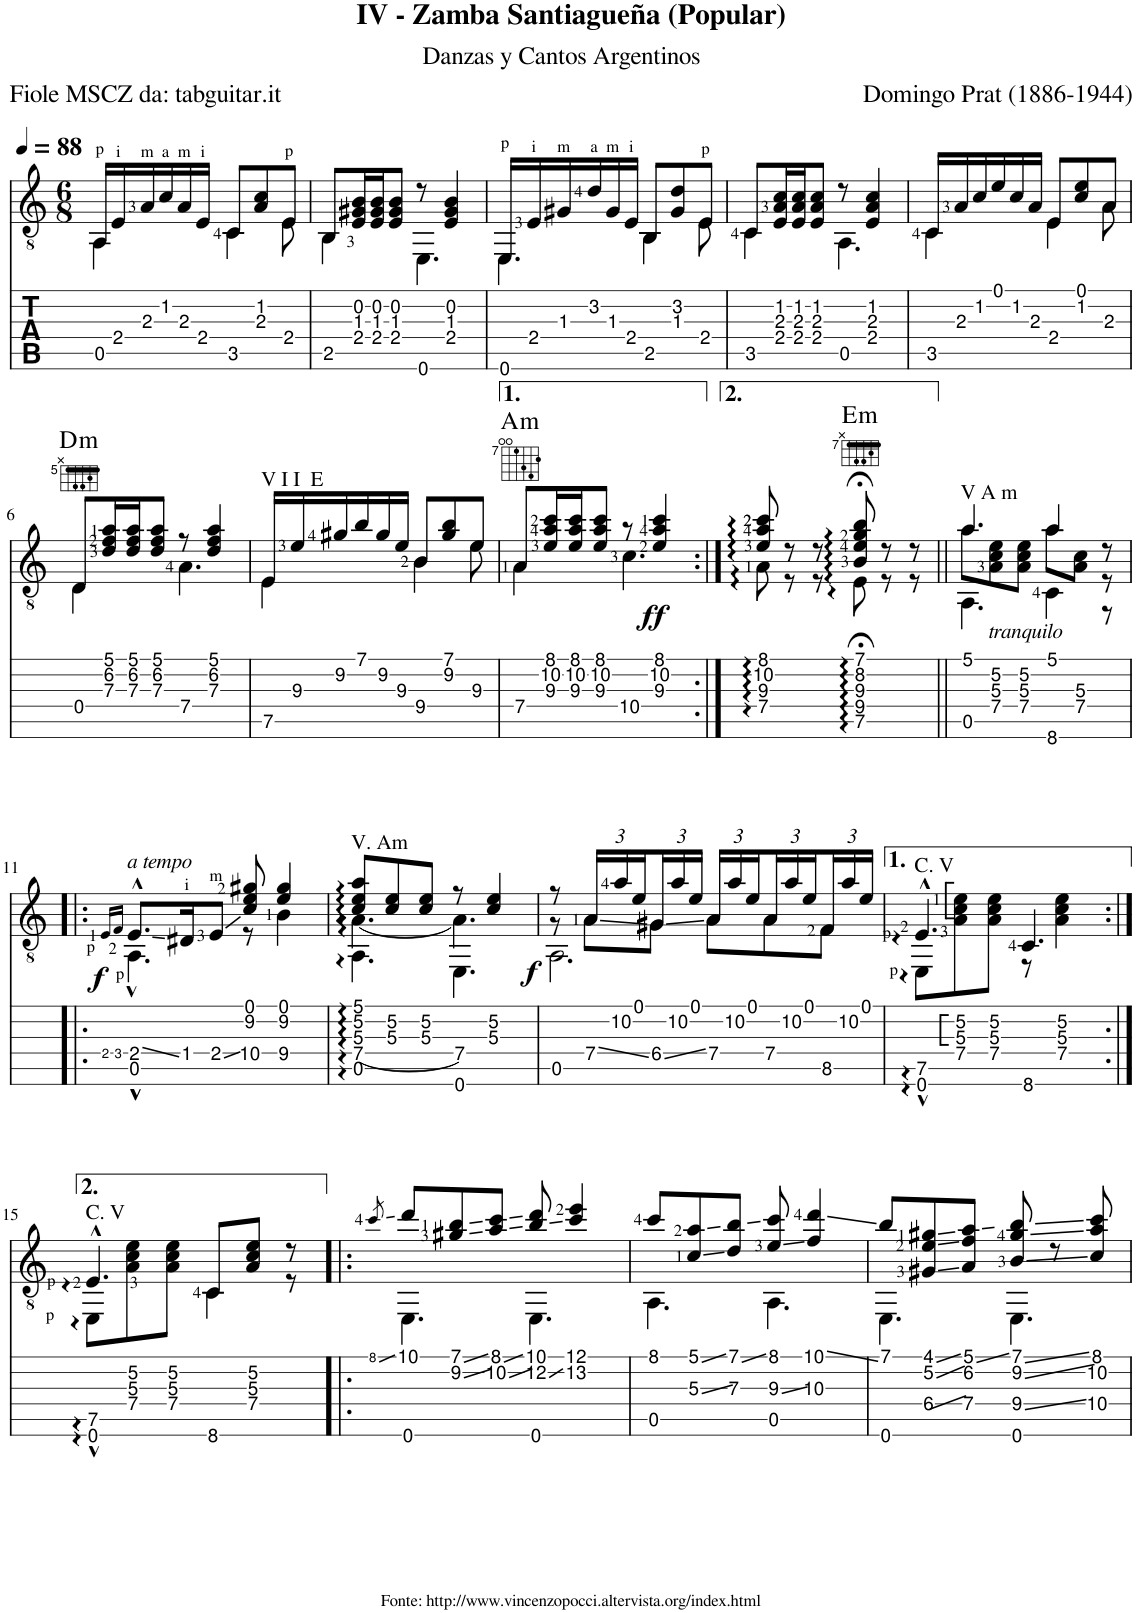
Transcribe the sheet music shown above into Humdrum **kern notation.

**kern	**kern	**dynam	**harte
*part1	*part1	*part1	*part1
*staff2	*staff1	*staff1/2	*
*I"Guitar	*	*	*
*I'Guit.	*	*	*
*stria6	*	*	*
*	*clefGv2	*	*
*k[]	*k[]	*	*
*M6/8	*M6/8	*	*
*MM88	*MM88	*	*
=1	=1	=1	=1
*^	*^	*	*
16AALL	4.AA	16AA/LL	4.AA\	.	.
16E	.	16E/	.	.	.
16A	.	16A/	.	.	.
16c	.	16c/	.	.	.
16A	.	16A/	.	.	.
16EJJ	.	16E/JJ	.	.	.
8CL	4C	8C/L	4C\	.	.
8A\ 8c\	.	8A/ 8c/	.	.	.
8EJ	8E	8E/J	8E\	.	.
=2	=2	=2	=2	=2	=2
8BBL	4.BB	8BB/L	4.BB\	.	.
16E\ 16G#\ 16B\L	.	16E/ 16G#X/ 16B/L	.	.	.
16E\ 16G#\ 16B\J	.	16E/ 16G#/ 16B/J	.	.	.
8E\ 8G#\ 8B\J	.	8E/ 8G#/ 8B/J	.	.	.
8r	4.EE	8r	4.EE\	.	.
4E 4G# 4B	.	4E/ 4G#/ 4B/	.	.	.
=3	=3	=3	=3	=3	=3
16EELL	4.EE	16EE/LL	4.EE\	.	.
16E	.	16E/	.	.	.
16G#	.	16G#X/	.	.	.
16d	.	16d/	.	.	.
16G#	.	16G#/	.	.	.
16EJJ	.	16E/JJ	.	.	.
8BBL	4BB	8BB/L	4BB\	.	.
8G#\ 8d\	.	8G#/ 8d/	.	.	.
8EJ	8E	8E/J	8E\	.	.
=4	=4	=4	=4	=4	=4
8CL	4.C	8C/L	4.C\	.	.
16E\ 16A\ 16c\L	.	16E/ 16A/ 16c/L	.	.	.
16E\ 16A\ 16c\J	.	16E/ 16A/ 16c/J	.	.	.
8E\ 8A\ 8c\J	.	8E/ 8A/ 8c/J	.	.	.
8r	4.AA	8r	4.AA\	.	.
4E 4A 4c	.	4E/ 4A/ 4c/	.	.	.
=5	=5	=5	=5	=5	=5
16CLL	4.C	16C/LL	4.C\	.	.
16A	.	16A/	.	.	.
16c	.	16c/	.	.	.
16e	.	16e/	.	.	.
16c	.	16c/	.	.	.
16AJJ	.	16A/JJ	.	.	.
8EL	4E	8E/L	4E\	.	.
8c\ 8e\	.	8c/ 8e/	.	.	.
8AJ	8A	8A/J	8A\	.	.
!!LO:LB:g=z	!!
=6	=6	=6	=6	=6	=6
!	!	!	!	!	!LO:H:kt=m
8DL	4.D	8D/L	4.D\	.	D:min
16d\ 16f\ 16a\L	.	16d/ 16f/ 16a/L	.	.	.
16d\ 16f\ 16a\J	.	16d/ 16f/ 16a/J	.	.	.
8d\ 8f\ 8a\J	.	8d/ 8f/ 8a/J	.	.	.
8r	4.A	8r	4.A\	.	.
4d 4f 4a	.	4d/ 4f/ 4a/	.	.	.
=7	=7	=7	=7	=7	=7
!	!	!LO:TX:a:t=V I I  E	!	!	!
16ELL	4.E	16E/LL	4.E\	.	.
16e	.	16e/	.	.	.
16g#	.	16g#X/	.	.	.
16b	.	16b/	.	.	.
16g#	.	16g#/	.	.	.
16eJJ	.	16e/JJ	.	.	.
8BL	4B	8B/L	4B\	.	.
8g#\ 8b\	.	8g#/ 8b/	.	.	.
8eJ	8e	8e/J	8e\	.	.
=8	=8	=8	=8	=8	=8
!	!	!	!	!	!LO:H:kt=m
8AL	4.A	8A/L	4.A\	.	A:min
16e\ 16a\ 16cc\L	.	16e/ 16a/ 16cc/L	.	.	.
16e\ 16a\ 16cc\J	.	16e/ 16a/ 16cc/J	.	.	.
8e\ 8a\ 8cc\J	.	8e/ 8a/ 8cc/J	.	.	.
8r	4.c	8r	4.c\	.	.
!	!	!	!	!LO:DY:b	!
4e 4a 4cc	.	4e/ 4a/ 4cc/	.	ff	.
=9:|!	=9:|!	=9:|!	=9:|!	=9:|!	=9:|!
8e 8a 8cc	8A	8e/ 8a/ 8cc/	8A\	.	.
8r	8r	8r	8r	.	.
8r	8r	8r	8r	.	.
!	!	!	!	!	!LO:H:kt=m
8B;< 8e;< 8g;< 8b;<	8E	8B/;< 8e/;< 8g/;< 8b/;<	8E\	.	E:min
8r	8r	8r	8r	.	.
8r	8r	8r	8r	.	.
=10||	=10||	=10||	=10||	=10||	=10||
*	*^	*	*^	*	*
!	!	!	!LO:TX:a:t=V A m	!	!	!	!
4.a	8aL	4.AA	4.a/	8a\L	4.AA\	.	.
!	!LO:TX:a:i:t=tranquilo	!	!	!	!	!	!
.	8A\ 8c\ 8e\	.	.	8A\ 8c\ 8e\	.	.	.
.	8A\ 8c\ 8e\J	.	.	8A\ 8c\ 8e\J	.	.	.
4a	8aL	4C	4a/	8a\L	4C\	.	.
.	8A\ 8c\J	.	.	8A\ 8c\J	.	.	.
8r	8r	8r	8r	8r	8r	.	.
*v	*v	*v	*	*	*	*	*
*	*v	*v	*v	*	*
!!LO:LB:g=z
=11!|:	=11!|:	=11!|:	=11!|:
qE	16qE/LL	.	.
qF	16qF/JJ	.	.
*^	*^	*	*
!	!	!LO:TX:a:i:t=a tempo	!	!	!
!	!	!	!	!LO:DY:b	!
8.E^^L	4.AA^^	8.E^^/L	4.AA^^\	f	.
16D#K	.	16D#X/K	.	.	.
8EJ	.	8E/J	.	.	.
8c 8g# 8e	8r	8c/ 8e/ 8g#X/	8r	.	.
4g# 4e	4B	4e/ 4g#/	4B\	.	.
=12	=12	=12	=12	=12	=12
*	*^	*	*^	*	*
!	!	!	!LO:TX:a:t=V. Am	!	!	!	!
8c\ 8e\ 8a\L	[4.A:	4.AA:	8c/ 8e/ 8a/L	[4.A\	4.AA\	.	.
8c\ 8e\	.	.	8c/ 8e/	.	.	.	.
8c\ 8e\J	.	.	8c/ 8e/J	.	.	.	.
8r	4.A]	4.EE	8r	4.A\]	4.EE\	.	.
4c 4e	.	.	4c/ 4e/	.	.	.	.
=13	=13	=13	=13	=13	=13	=13	=13
!	!	!	!	!	!	!LO:DY:b	!
8r	8r	2.AA	8r	8r	2.AA\	f	.
*Xbrackettup	*	*	*Xbrackettup	*	*	*	*
24ALL	8AL	.	24A/LL	8A\L	.	.	.
24a	.	.	24a/	.	.	.	.
24e	.	.	24e/	.	.	.	.
24G#	8G#J	.	24G#X/	8G#\J	.	.	.
24a	.	.	24a/	.	.	.	.
24eJJ	.	.	24e/JJ	.	.	.	.
24ALL	8AL	.	24A/LL	8A\L	.	.	.
24a	.	.	24a/	.	.	.	.
24e	.	.	24e/	.	.	.	.
24A	8A	.	24A/	8A\	.	.	.
24a	.	.	24a/	.	.	.	.
24e	.	.	24e/	.	.	.	.
24F	8FJ	.	24F/	8F\J	.	.	.
24a	.	.	24a/	.	.	.	.
24eJJ	.	.	24e/JJ	.	.	.	.
*	*v	*v	*	*	*	*	*
*	*	*	*v	*v	*	*
=14	=14	=14	=14	=14	=14
!	!	!LO:TX:a:t=C. V	!	!	!
4.E^^	8EEL	4.E^^/	8EE\L	.	.
.	8A\ 8c\ 8e\	.	8A\ 8c\ 8e\	.	.
.	8A\ 8c\ 8e\J	.	8A\ 8c\ 8e\J	.	.
4.C	8r	4.C/	8r	.	.
.	4A 4c 4e	.	4A\ 4c\ 4e\	.	.
!!LO:LB:g=z	!!
=15:|!	=15:|!	=15:|!	=15:|!	=15:|!	=15:|!
!	!	!LO:TX:a:t=C. V	!	!	!
4.E^^	8EEL	4.E^^/	8EE\L	.	.
.	8A\ 8c\ 8e\	.	8A\ 8c\ 8e\	.	.
.	8A\ 8c\ 8e\J	.	8A\ 8c\ 8e\J	.	.
8CL	4C	8C/L	4C\	.	.
8A\ 8c\ 8e\J	.	8A/ 8c/ 8e/J	.	.	.
8r	8r	8r	8r	.	.
=16!|:	=16!|:	=16!|:	=16!|:	=16!|:	=16!|:
qcc	.	8qcc/	.	.	.
8ddL	4.EE	8dd/L	4.EE\	.	.
8g#\ 8b\	.	8g#X/ 8b/	.	.	.
8a\ 8cc\J	.	8a/ 8cc/J	.	.	.
8b 8dd	4.EE	8b/ 8dd/	4.EE\	.	.
4cc 4ee	.	4cc/ 4ee/	.	.	.
=17	=17	=17	=17	=17	=17
8ccL	4.AA	8cc/L	4.AA\	.	.
8c\ 8a\	.	8c/ 8a/	.	.	.
8d\ 8b\J	.	8d/ 8b/J	.	.	.
8e 8cc	4.AA	8e/ 8cc/	4.AA\	.	.
4f 4dd	.	4f/ 4dd/	.	.	.
=18	=18	=18	=18	=18	=18
8bL	4.EE	8b/L	4.EE\	.	.
8G#\ 8e\ 8g#\	.	8G#X/ 8e/ 8g#X/	.	.	.
8A\ 8f\ 8a\J	.	8A/ 8f/ 8a/J	.	.	.
8B 8g# 8b	4.EE	8B/ 8g#/ 8b/	4.EE\	.	.
8r	.	8r	.	.	.
8c 8a 8cc	.	8c/ 8a/ 8cc/	.	.	.
*v	*v	*	*	*	*
*	*v	*v	*	*
=	=	=	=
*-	*-	*-	*-
